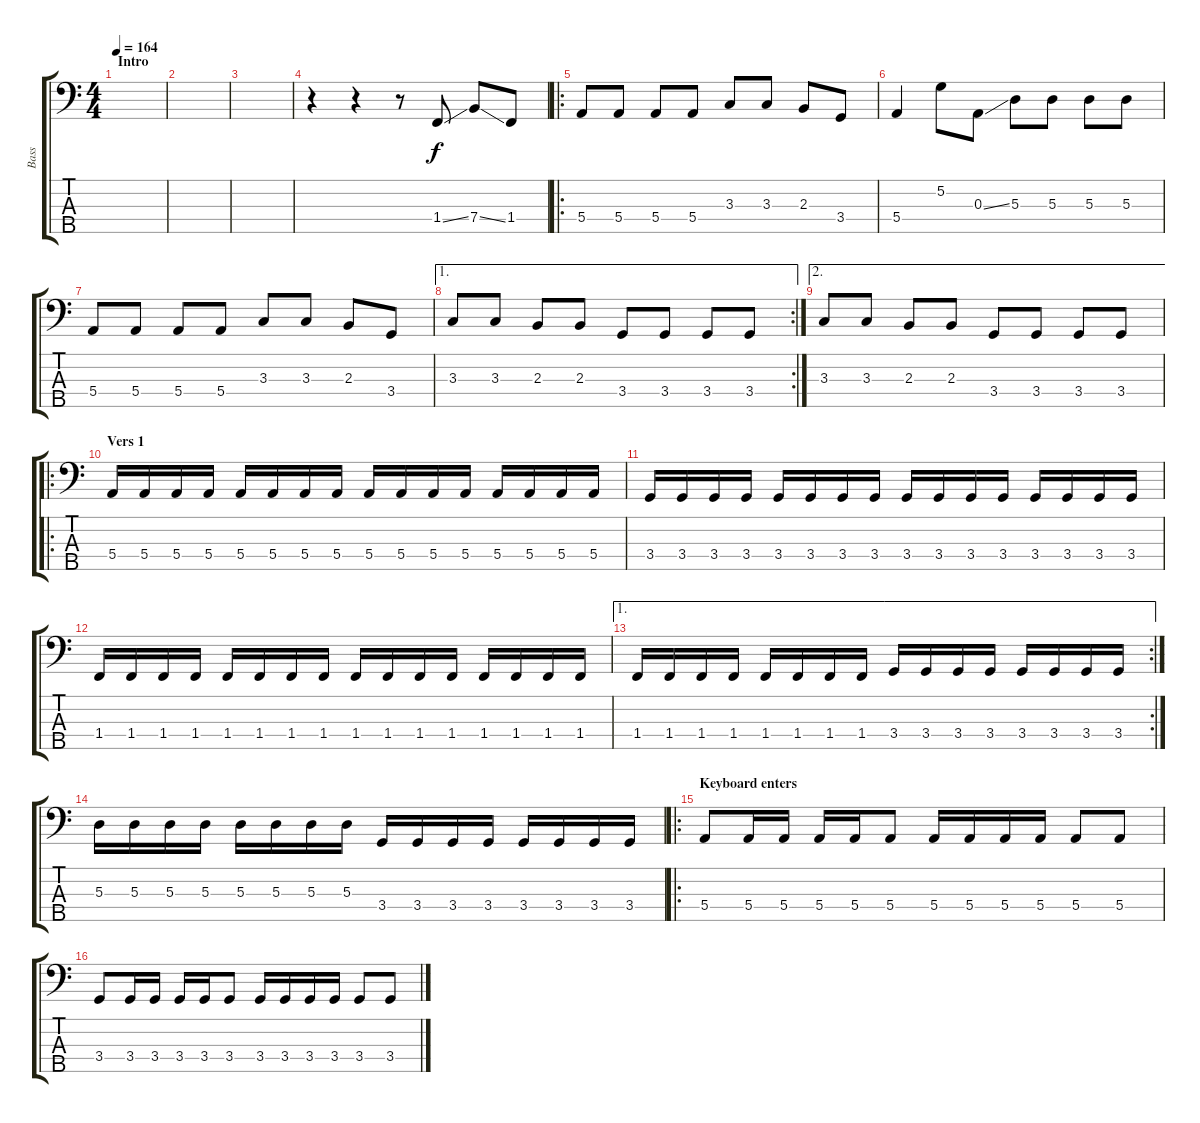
\track ("Bass" "Bass") {instrument electricbasspick}
\staff {score tabs}
\tuning (G2 D2 A1 E1 B0) {hide}
\ts (4 4)
\section ("" "Intro")
\tempo 164
\clef f4
\ks c
|
|
|
r.4 r.4 r.8 1.4{ss}.8 7.4{ss}.8 1.4.8 |
\ro
5.4.8 5.4.8 5.4.8 5.4.8 3.3.8 3.3.8 2.3.8 3.4.8 |
5.4.4 5.2.8 0.3{ss}.8 5.3.8 5.3.8 5.3.8 5.3.8 |
5.4.8 5.4.8 5.4.8 5.4.8 3.3.8 3.3.8 2.3.8 3.4.8 |
\ae 1
\rc 2
3.3.8 3.3.8 2.3.8 2.3.8 3.4.8 3.4.8 3.4.8 3.4.8 |
\ae 2
3.3.8 3.3.8 2.3.8 2.3.8 3.4.8 3.4.8 3.4.8 3.4.8 |
\ro
\section ("" "Vers 1")
5.4.16 5.4.16 5.4.16 5.4.16 5.4.16 5.4.16 5.4.16 5.4.16 5.4.16 5.4.16 5.4.16 5.4.16 5.4.16 5.4.16 5.4.16 5.4.16 |
3.4.16 3.4.16 3.4.16 3.4.16 3.4.16 3.4.16 3.4.16 3.4.16 3.4.16 3.4.16 3.4.16 3.4.16 3.4.16 3.4.16 3.4.16 3.4.16 |
1.4.16 1.4.16 1.4.16 1.4.16 1.4.16 1.4.16 1.4.16 1.4.16 1.4.16 1.4.16 1.4.16 1.4.16 1.4.16 1.4.16 1.4.16 1.4.16 |
\ae 1
\rc 2
1.4.16 1.4.16 1.4.16 1.4.16 1.4.16 1.4.16 1.4.16 1.4.16 3.4.16 3.4.16 3.4.16 3.4.16 3.4.16 3.4.16 3.4.16 3.4.16 |
5.3.16 5.3.16 5.3.16 5.3.16 5.3.16 5.3.16 5.3.16 5.3.16 3.4.16 3.4.16 3.4.16 3.4.16 3.4.16 3.4.16 3.4.16 3.4.16 |
\ro
\section ("" "Keyboard enters")
5.4.8 5.4.16 5.4.16 5.4.16 5.4.16 5.4.8 5.4.16 5.4.16 5.4.16 5.4.16 5.4.8 5.4.8 |
3.4.8 3.4.16 3.4.16 3.4.16 3.4.16 3.4.8 3.4.16 3.4.16 3.4.16 3.4.16 3.4.8 3.4.8
